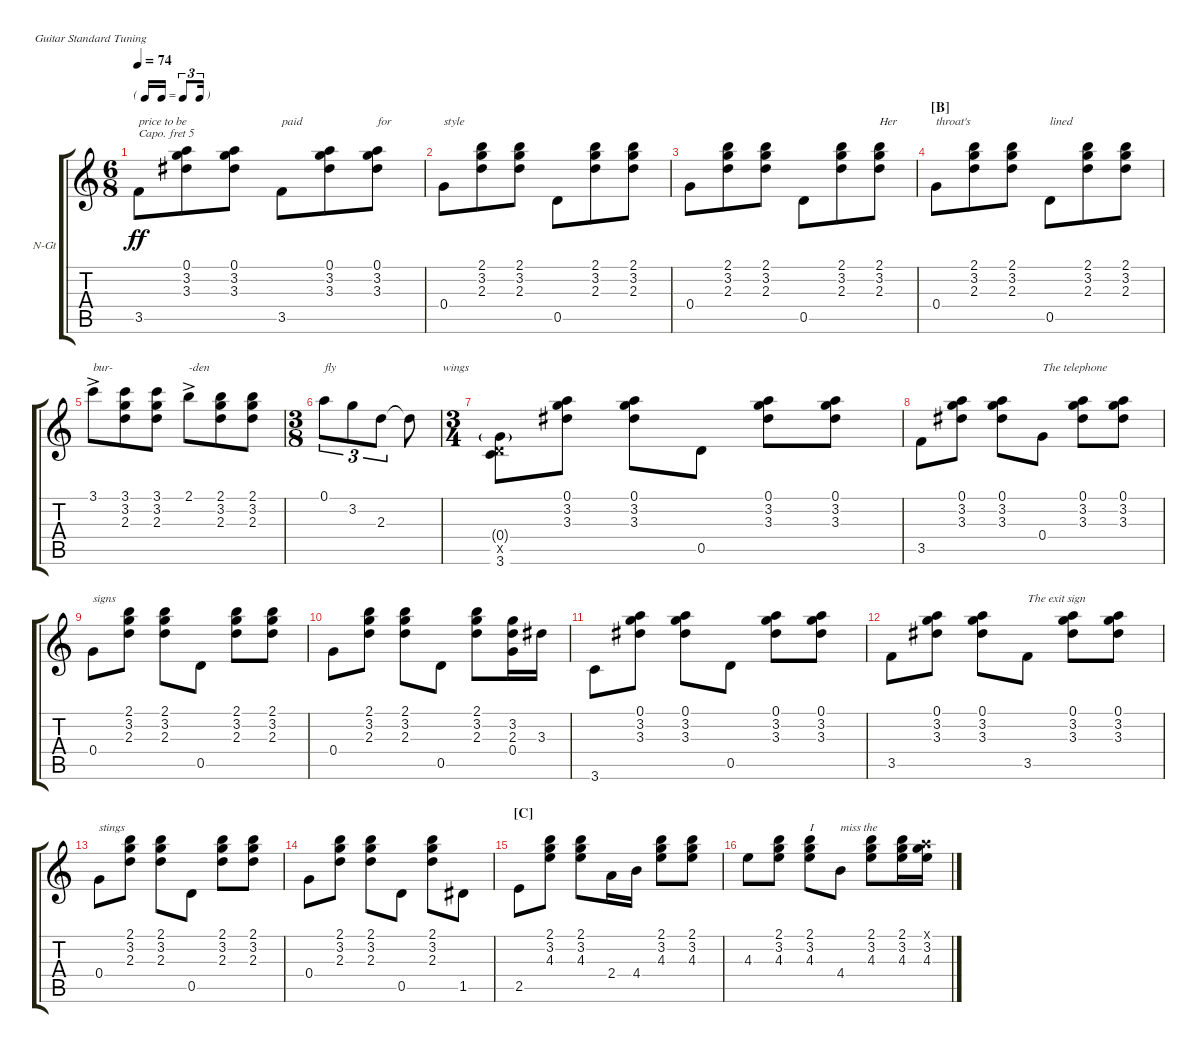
\defaultSystemsLayout 4
\bracketExtendMode groupsimilarinstruments
\firstSystemTrackNameOrientation horizontal
\otherSystemsTrackNameOrientation horizontal
\track ("Nylon Guitar" "N-Gt") {instrument acousticguitarnylon}
\staff {score tabs}
\capo 5
\tuning (E4 B3 G3 D3 A2 E2)
\ts (6 8)
\tf triplet16th
\tempo 74
\clef g2
\scale
0.25
\ks c
3.5.8{txt "price to be" dy ff} (0.1 3.2 3.3).8 (0.1 3.2 3.3).8 3.5.8{txt "paid"} (0.1 3.2 3.3).8 (0.1 3.2 3.3).8{txt "for"} |
\scale
0.25 0.4.8{txt "style"} (2.1 3.2 2.3).8 (2.1 3.2 2.3).8 0.5.8 (2.1 3.2 2.3).8 (2.1 3.2 2.3).8 |
\scale
0.25 0.4.8 (2.1 3.2 2.3).8 (2.1 3.2 2.3).8 0.5.8 (2.1 3.2 2.3).8 (2.1 3.2 2.3).8{txt "Her "} |
\section ("B" "")
\scale
0.25 0.4.8{txt "throat's"} (2.1 3.2 2.3).8 (2.1 3.2 2.3).8 0.5.8{txt "lined"} (2.1 3.2 2.3).8 (2.1 3.2 2.3).8 |
\scale
0.25 3.1{ac}.8{txt "bur-"} (3.1 3.2 2.3).8 (2.3 3.2 3.1).8 2.1{ac}.8{txt "-den"} (2.1 3.2 2.3).8 (2.1 3.2 2.3).8 |
\ts (3 8)
\scale
0.25 0.1.8{tu (3 2) txt "fly"} 3.2.8{tu (3 2)} 2.3.8{tu (3 2)} 2.3{t}.8{txt "           wings"} |
\ts (3 4)
\scale
0.25 (3.6 0.5{x} 0.4{g}).8 (0.1 3.2 3.3).8 (0.1 3.2 3.3).8 0.5.8 (0.1 3.2 3.3).8 (0.1 3.2 3.3).8 |
\scale
0.25 3.5.8 (0.1 3.2 3.3).8 (0.1 3.2 3.3).8 0.4.8{txt "The telephone"} (0.1 3.2 3.3).8 (0.1 3.2 3.3).8 |
\scale
0.25 0.4.8{txt "signs"} (2.1 3.2 2.3).8 (2.1 3.2 2.3).8 0.5.8 (2.1 3.2 2.3).8 (2.1 3.2 2.3).8 |
\scale
0.25 0.4.8 (2.1 3.2 2.3).8 (2.1 3.2 2.3).8 0.5.8 (2.1 3.2 2.3).8 (3.2 2.3 0.4).16 3.3.16 |
\scale
0.25 3.6.8 (0.1 3.2 3.3).8 (0.1 3.2 3.3).8 0.5.8 (0.1 3.2 3.3).8 (0.1 3.2 3.3).8 |
\scale
0.356196 3.5.8 (0.1 3.2 3.3).8 (0.1 3.2 3.3).8 3.5.8{txt "The exit sign"} (0.1 3.2 3.3).8 (0.1 3.2 3.3).8 |
\scale
0.37234 0.4.8{txt "stings"} (2.1 3.2 2.3).8 (2.1 3.2 2.3).8 0.5.8 (2.1 3.2 2.3).8 (2.1 3.2 2.3).8 |
\scale
0.333635 0.4.8 (2.1 3.2 2.3).8 (2.1 3.2 2.3).8 0.5.8 (2.1 3.2 2.3).8 1.5.8 |
\section ("C" "")
\scale
1.20807 2.5.8 (4.3 3.2 2.1).8 (3.2 2.1 4.3).8 2.4.16 4.4.16 (2.1 3.2 4.3).8 (2.1 3.2 4.3).8 |
\scale
0.930643 4.3.8 (2.1 3.2 4.3).8 (2.1 3.2 4.3).8{txt "I"} 4.4.8{txt "miss the"} (2.1 3.2 4.3).8 (2.1 3.2 4.3).16 (0.1{x} 3.2 4.3).16
